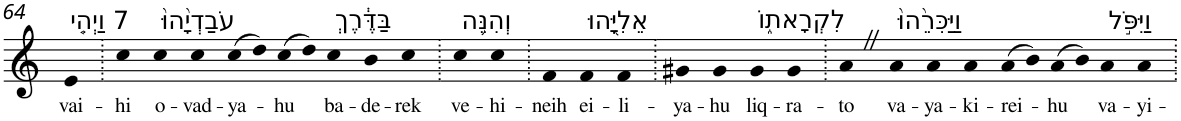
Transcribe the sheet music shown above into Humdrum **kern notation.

**kern	**text
*part1	*part1
*staff1	*staff1
*I"Piano	*
*I'Pno	*
!!LO:PB:g=z
*clefG2	*
*k[]	*
=64	=64
!LO:TX:a:t=7 וַיְהִ֤י	!
!	!LO:LY:b
4e	vai-
=65.	=65.
!	!LO:LY:b
4cc	-hi
!LO:TX:a:t=עֹבַדְיָ֙הוּ֙	!
!	!LO:LY:b
4cc	o-
!	!LO:LY:b
4cc	-vad-
!	!LO:LY:b
(>8cc	-ya-
8dd)	.
!	!LO:LY:b
(>8cc	-hu
8dd)	.
!LO:TX:a:t=בַּדֶּ֔רֶךְ	!
!	!LO:LY:b
4cc	ba-
!	!LO:LY:b
4b	-de-
!	!LO:LY:b
4cc	-rek
=66.	=66.
!LO:TX:a:t=וְהִנֵּ֥ה	!
!	!LO:LY:b
4cc	ve-
!	!LO:LY:b
4cc	-hi-
=67.	=67.
!	!LO:LY:b
4f	-neih
!LO:TX:a:t=אֵלִיָּ֖הוּ	!
!	!LO:LY:b
4f	ei-
!	!LO:LY:b
4f	-li-
=68.	=68.
!	!LO:LY:b
4g#X	-ya-
!	!LO:LY:b
4g#	-hu
!LO:TX:a:t=לִקְרָאת֑וֹ	!
!	!LO:LY:b
4g#	liq-
!	!LO:LY:b
4g#	-ra-
=69.	=69.
!	!LO:LY:b
4aZ	-to
!LO:TX:a:t=וַיַּכִּרֵ֙הוּ֙	!
!	!LO:LY:b
4a	va-
!	!LO:LY:b
4a	-ya-
!	!LO:LY:b
4a	-ki-
!	!LO:LY:b
(>8a	-rei-
8b)	.
!	!LO:LY:b
(>8a	-hu
8b)	.
!LO:TX:a:t=וַיִּפֹּ֣ל	!
!	!LO:LY:b
4a	va-
!	!LO:LY:b
4a	-yi-
=.	=.
*-	*-
